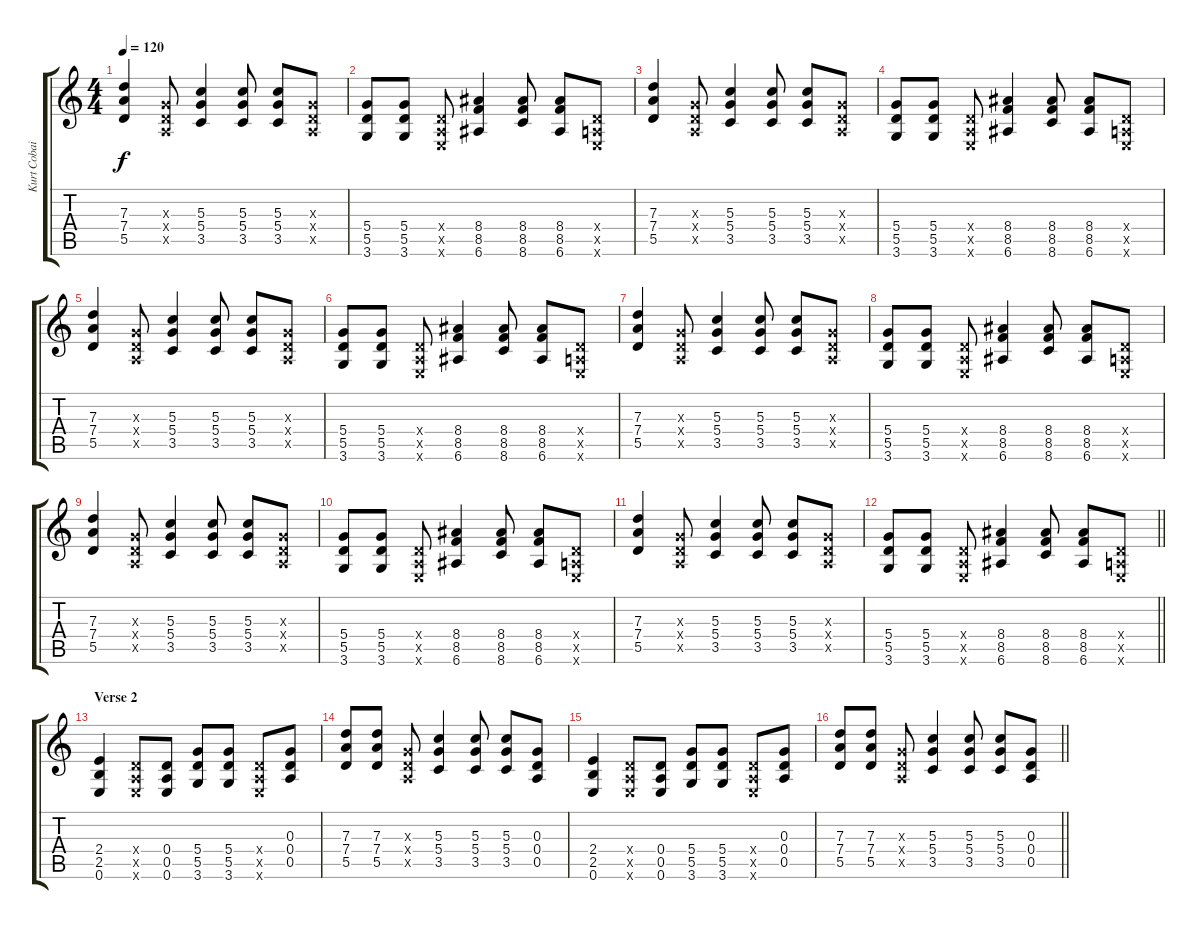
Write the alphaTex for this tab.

\track ("Kurt Cobain - Guitar" "Kurt Cobai") {instrument acousticguitarsteel}
\staff {score tabs}
\tuning (E4 B3 G3 D3 A2 E2) {hide}
\ts (4 4)
\tempo 120
\clef g2
\ks c
(7.3 7.4 5.5).4{dy f} (0.3{x} 0.4{x} 0.5{x}).8 (5.3 5.4 3.5).4 (5.3 5.4 3.5).8 (5.3 5.4 3.5).8 (0.3{x} 0.4{x} 0.5{x}).8 |
(5.4 5.5 3.6).8 (5.4 5.5 3.6).8 (0.4{x} 0.5{x} 0.6{x}).8 (8.4 8.5 6.6).4 (8.4 8.5 8.6).8 (8.4 8.5 6.6).8 (0.4{x} 0.5{x} 0.6{x}).8 |
(7.3 7.4 5.5).4 (0.3{x} 0.4{x} 0.5{x}).8 (5.3 5.4 3.5).4 (5.3 5.4 3.5).8 (5.3 5.4 3.5).8 (0.3{x} 0.4{x} 0.5{x}).8 |
(5.4 5.5 3.6).8 (5.4 5.5 3.6).8 (0.4{x} 0.5{x} 0.6{x}).8 (8.4 8.5 6.6).4 (8.4 8.5 8.6).8 (8.4 8.5 6.6).8 (0.4{x} 0.5{x} 0.6{x}).8 |
(7.3 7.4 5.5).4 (0.3{x} 0.4{x} 0.5{x}).8 (5.3 5.4 3.5).4 (5.3 5.4 3.5).8 (5.3 5.4 3.5).8 (0.3{x} 0.4{x} 0.5{x}).8 |
(5.4 5.5 3.6).8 (5.4 5.5 3.6).8 (0.4{x} 0.5{x} 0.6{x}).8 (8.4 8.5 6.6).4 (8.4 8.5 8.6).8 (8.4 8.5 6.6).8 (0.4{x} 0.5{x} 0.6{x}).8 |
(7.3 7.4 5.5).4 (0.3{x} 0.4{x} 0.5{x}).8 (5.3 5.4 3.5).4 (5.3 5.4 3.5).8 (5.3 5.4 3.5).8 (0.3{x} 0.4{x} 0.5{x}).8 |
(5.4 5.5 3.6).8 (5.4 5.5 3.6).8 (0.4{x} 0.5{x} 0.6{x}).8 (8.4 8.5 6.6).4 (8.4 8.5 8.6).8 (8.4 8.5 6.6).8 (0.4{x} 0.5{x} 0.6{x}).8 |
(7.3 7.4 5.5).4 (0.3{x} 0.4{x} 0.5{x}).8 (5.3 5.4 3.5).4 (5.3 5.4 3.5).8 (5.3 5.4 3.5).8 (0.3{x} 0.4{x} 0.5{x}).8 |
(5.4 5.5 3.6).8 (5.4 5.5 3.6).8 (0.4{x} 0.5{x} 0.6{x}).8 (8.4 8.5 6.6).4 (8.4 8.5 8.6).8 (8.4 8.5 6.6).8 (0.4{x} 0.5{x} 0.6{x}).8 |
(7.3 7.4 5.5).4 (0.3{x} 0.4{x} 0.5{x}).8 (5.3 5.4 3.5).4 (5.3 5.4 3.5).8 (5.3 5.4 3.5).8 (0.3{x} 0.4{x} 0.5{x}).8 |
\barLineRight lightlight
(5.4 5.5 3.6).8 (5.4 5.5 3.6).8 (0.4{x} 0.5{x} 0.6{x}).8 (8.4 8.5 6.6).4 (8.4 8.5 8.6).8 (8.4 8.5 6.6).8 (0.4{x} 0.5{x} 0.6{x}).8 |
\section ("" "Verse 2")
(2.4 2.5 0.6).4 (0.4{x} 0.5{x} 0.6{x}).8 (0.4 0.5 0.6).8 (5.4 5.5 3.6).8 (5.4 5.5 3.6).8 (0.4{x} 0.5{x} 0.6{x}).8 (0.3 0.4 0.5).8 |
(7.3 7.4 5.5).8 (7.3 7.4 5.5).8 (0.3{x} 0.4{x} 0.5{x}).8 (5.3 5.4 3.5).4 (5.3 5.4 3.5).8 (5.3 5.4 3.5).8 (0.3 0.4 0.5).8 |
(2.4 2.5 0.6).4 (0.4{x} 0.5{x} 0.6{x}).8 (0.4 0.5 0.6).8 (5.4 5.5 3.6).8 (5.4 5.5 3.6).8 (0.4{x} 0.5{x} 0.6{x}).8 (0.3 0.4 0.5).8 |
\barLineRight lightlight
(7.3 7.4 5.5).8 (7.3 7.4 5.5).8 (0.3{x} 0.4{x} 0.5{x}).8 (5.3 5.4 3.5).4 (5.3 5.4 3.5).8 (5.3 5.4 3.5).8 (0.3 0.4 0.5).8
